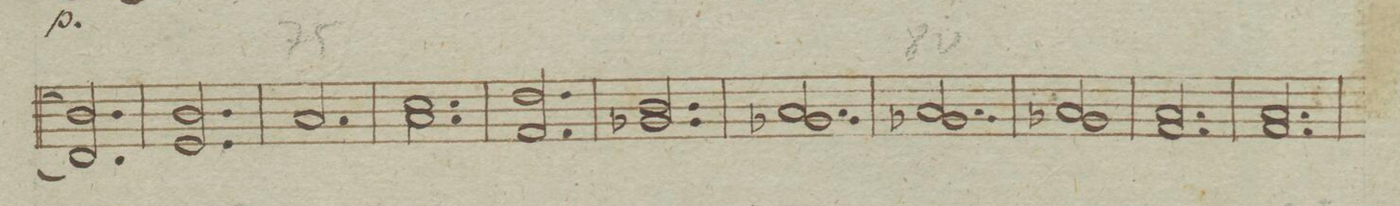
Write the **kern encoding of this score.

**kern	**dynam
*I"Viola.	*
*clefC3	*
*k[b-e-]	*
*M3/4	*
2.c] 2.E-/]	.
=74	=74
2.c 2.F/	.
=75	=75
2.B-/	.
=76	=76
2.d 2.B-\	.
=77	=77
2.e- 2.G/	.
=78	=78
2.c 2.A-X/	.
=79	=79
2.B- 2.A-X/	.
=80	=80
2.B- 2.A-X/	.
=81	=81
2.B- 2.A-X/	.
=82	=82
2.B- 2.G/	.
=83	=83
2.B- 2.G/	.
=84	=84
*-	*-
